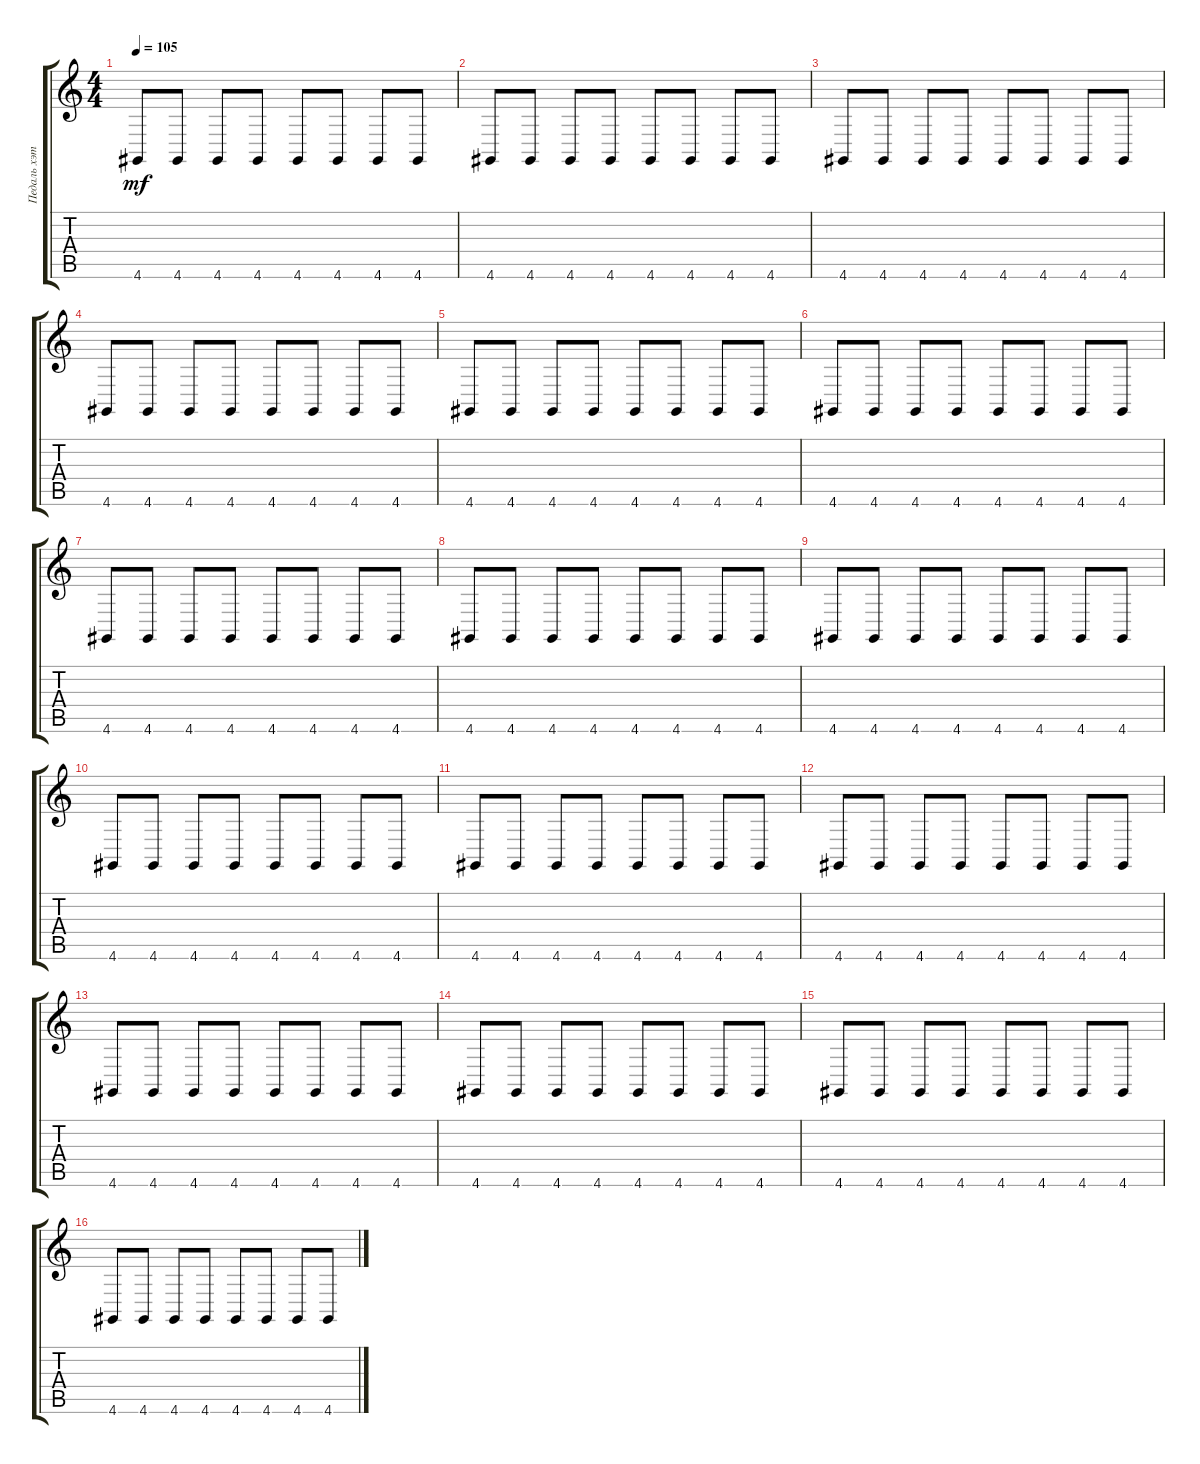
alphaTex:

\track ("Педаль хэт" "Педаль хэт") {instrument acousticgrandpiano}
\staff {score tabs}
\tuning (E4 B3 G3 D3 A2 E2) {hide}
\ts (4 4)
\tempo 105
\clef g2
\ks c
4.6.8{dy mf} 4.6.8 4.6.8 4.6.8 4.6.8 4.6.8 4.6.8 4.6.8 |
4.6.8 4.6.8 4.6.8 4.6.8 4.6.8 4.6.8 4.6.8 4.6.8 |
4.6.8 4.6.8 4.6.8 4.6.8 4.6.8 4.6.8 4.6.8 4.6.8 |
4.6.8 4.6.8 4.6.8 4.6.8 4.6.8 4.6.8 4.6.8 4.6.8 |
4.6.8 4.6.8 4.6.8 4.6.8 4.6.8 4.6.8 4.6.8 4.6.8 |
4.6.8 4.6.8 4.6.8 4.6.8 4.6.8 4.6.8 4.6.8 4.6.8 |
4.6.8 4.6.8 4.6.8 4.6.8 4.6.8 4.6.8 4.6.8 4.6.8 |
4.6.8 4.6.8 4.6.8 4.6.8 4.6.8 4.6.8 4.6.8 4.6.8 |
4.6.8 4.6.8 4.6.8 4.6.8 4.6.8 4.6.8 4.6.8 4.6.8 |
4.6.8 4.6.8 4.6.8 4.6.8 4.6.8 4.6.8 4.6.8 4.6.8 |
4.6.8 4.6.8 4.6.8 4.6.8 4.6.8 4.6.8 4.6.8 4.6.8 |
4.6.8 4.6.8 4.6.8 4.6.8 4.6.8 4.6.8 4.6.8 4.6.8 |
4.6.8 4.6.8 4.6.8 4.6.8 4.6.8 4.6.8 4.6.8 4.6.8 |
4.6.8 4.6.8 4.6.8 4.6.8 4.6.8 4.6.8 4.6.8 4.6.8 |
4.6.8 4.6.8 4.6.8 4.6.8 4.6.8 4.6.8 4.6.8 4.6.8 |
4.6.8 4.6.8 4.6.8 4.6.8 4.6.8 4.6.8 4.6.8 4.6.8
